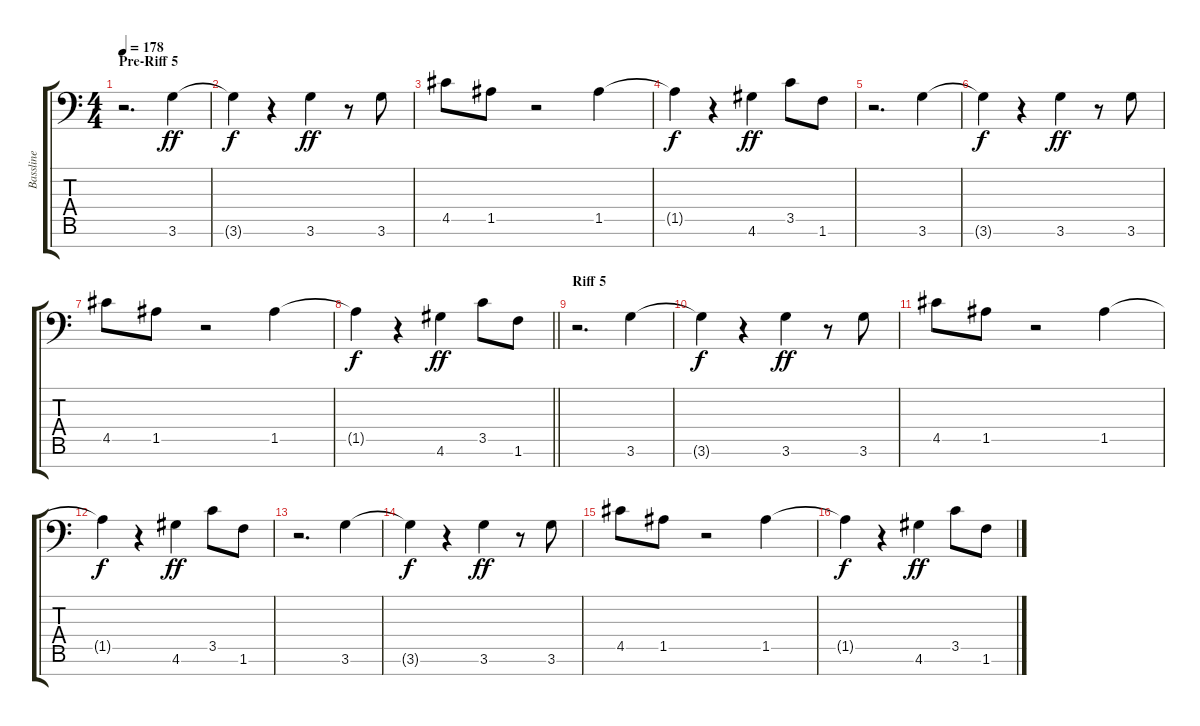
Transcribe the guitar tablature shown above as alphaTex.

\track ("Bassline" "Bassline") {instrument synthbass1}
\staff {score tabs}
\tuning (E4 B3 G3 D3 A2 E2 C-1) {hide}
\ts (4 4)
\section ("" "Pre-Riff 5")
\tempo 178
\clef f4
\ks c
r.2{d dy ff} 3.6.4 |
3.6{t}.4{dy f} r.4 3.6.4{dy ff} r.8 3.6.8 |
4.5.8 1.5.8 r.2 1.5.4 |
1.5{t}.4{dy f} r.4 4.6.4{dy ff} 3.5.8 1.6.8 |
r.2{d} 3.6.4 |
3.6{t}.4{dy f} r.4 3.6.4{dy ff} r.8 3.6.8 |
4.5.8 1.5.8 r.2 1.5.4 |
\barLineRight lightlight
1.5{t}.4{dy f} r.4 4.6.4{dy ff} 3.5.8 1.6.8 |
\section ("" "Riff 5")
r.2{d} 3.6.4 |
3.6{t}.4{dy f} r.4 3.6.4{dy ff} r.8 3.6.8 |
4.5.8 1.5.8 r.2 1.5.4 |
1.5{t}.4{dy f} r.4 4.6.4{dy ff} 3.5.8 1.6.8 |
r.2{d} 3.6.4 |
3.6{t}.4{dy f} r.4 3.6.4{dy ff} r.8 3.6.8 |
4.5.8 1.5.8 r.2 1.5.4 |
1.5{t}.4{dy f} r.4 4.6.4{dy ff} 3.5.8 1.6.8
